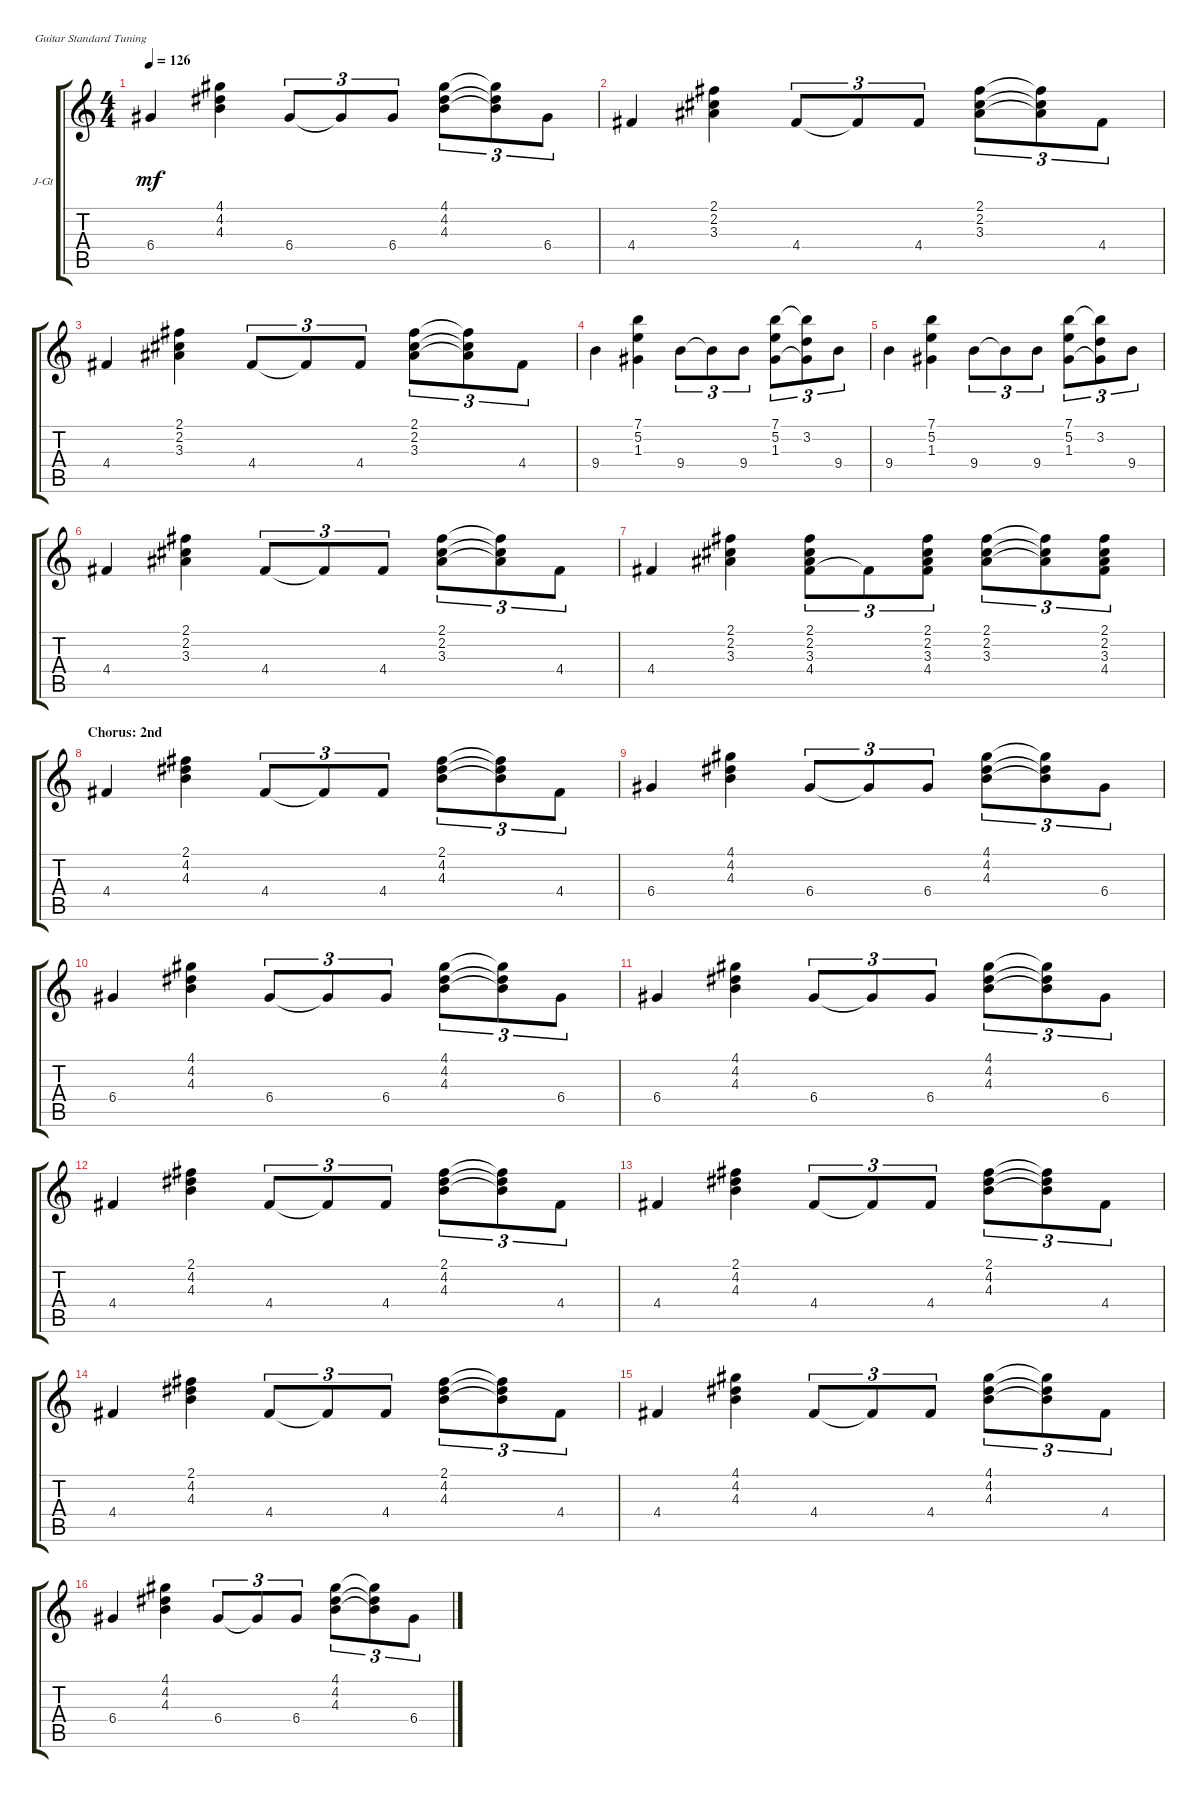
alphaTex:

\defaultSystemsLayout 4
\bracketExtendMode groupsimilarinstruments
\firstSystemTrackNameOrientation horizontal
\otherSystemsTrackNameOrientation horizontal
\track ("Jazz Guitar" "J-Gt") {instrument electricguitarclean}
\staff {score tabs}
\tuning (E4 B3 G3 D3 A2 E2)
\ts (4 4)
\tempo 126
\clef g2
\ks c
6.4.4{dy mf} (4.1 4.2 4.3).4 6.4.8{tu (3 2)} 6.4{t}.8{tu (3 2)} 6.4.8{tu (3 2)} (4.1 4.2 4.3).8{tu (3 2)} (4.1{t} 4.2{t} 4.3{t}).8{tu (3 2)} 6.4.8{tu (3 2)} |
4.4.4 (2.1 2.2 3.3).4 4.4.8{tu (3 2)} 4.4{t}.8{tu (3 2)} 4.4.8{tu (3 2)} (2.1 2.2 3.3).8{tu (3 2)} (2.1{t} 2.2{t} 3.3{t}).8{tu (3 2)} 4.4.8{tu (3 2)} |
4.4.4 (2.1 2.2 3.3).4 4.4.8{tu (3 2)} 4.4{t}.8{tu (3 2)} 4.4.8{tu (3 2)} (2.1 2.2 3.3).8{tu (3 2)} (2.1{t} 2.2{t} 3.3{t}).8{tu (3 2)} 4.4.8{tu (3 2)} |
9.4.4 (7.1 5.2 1.3).4 9.4.8{tu (3 2)} 9.4{t}.8{tu (3 2)} 9.4.8{tu (3 2)} (7.1 5.2 1.3).8{tu (3 2)} (7.1{t} 3.2 1.3{t}).8{tu (3 2)} 9.4.8{tu (3 2)} |
9.4.4 (7.1 5.2 1.3).4 9.4.8{tu (3 2)} 9.4{t}.8{tu (3 2)} 9.4.8{tu (3 2)} (7.1 5.2 1.3).8{tu (3 2)} (7.1{t} 3.2 1.3{t}).8{tu (3 2)} 9.4.8{tu (3 2)} |
4.4.4 (2.1 2.2 3.3).4 4.4.8{tu (3 2)} 4.4{t}.8{tu (3 2)} 4.4.8{tu (3 2)} (2.1 2.2 3.3).8{tu (3 2)} (2.1{t} 2.2{t} 3.3{t}).8{tu (3 2)} 4.4.8{tu (3 2)} |
4.4.4 (2.1 2.2 3.3).4 (4.4 2.1 2.2 3.3).8{tu (3 2)} 4.4{t}.8{tu (3 2)} (4.4 2.1 2.2 3.3).8{tu (3 2)} (2.1 2.2 3.3).8{tu (3 2)} (2.1{t} 2.2{t} 3.3{t}).8{tu (3 2)} (4.4 2.1 2.2 3.3).8{tu (3 2)} |
\section ("" "Chorus: 2nd")
4.4.4 (2.1 4.2 4.3).4 4.4.8{tu (3 2)} 4.4{t}.8{tu (3 2)} 4.4.8{tu (3 2)} (2.1 4.2 4.3).8{tu (3 2)} (2.1{t} 4.2{t} 4.3{t}).8{tu (3 2)} 4.4.8{tu (3 2)} |
6.4.4 (4.1 4.2 4.3).4 6.4.8{tu (3 2)} 6.4{t}.8{tu (3 2)} 6.4.8{tu (3 2)} (4.1 4.2 4.3).8{tu (3 2)} (4.1{t} 4.2{t} 4.3{t}).8{tu (3 2)} 6.4.8{tu (3 2)} |
6.4.4 (4.1 4.2 4.3).4 6.4.8{tu (3 2)} 6.4{t}.8{tu (3 2)} 6.4.8{tu (3 2)} (4.1 4.2 4.3).8{tu (3 2)} (4.1{t} 4.2{t} 4.3{t}).8{tu (3 2)} 6.4.8{tu (3 2)} |
6.4.4 (4.1 4.2 4.3).4 6.4.8{tu (3 2)} 6.4{t}.8{tu (3 2)} 6.4.8{tu (3 2)} (4.1 4.2 4.3).8{tu (3 2)} (4.1{t} 4.2{t} 4.3{t}).8{tu (3 2)} 6.4.8{tu (3 2)} |
4.4.4 (2.1 4.2 4.3).4 4.4.8{tu (3 2)} 4.4{t}.8{tu (3 2)} 4.4.8{tu (3 2)} (2.1 4.2 4.3).8{tu (3 2)} (2.1{t} 4.2{t} 4.3{t}).8{tu (3 2)} 4.4.8{tu (3 2)} |
4.4.4 (2.1 4.2 4.3).4 4.4.8{tu (3 2)} 4.4{t}.8{tu (3 2)} 4.4.8{tu (3 2)} (2.1 4.2 4.3).8{tu (3 2)} (2.1{t} 4.2{t} 4.3{t}).8{tu (3 2)} 4.4.8{tu (3 2)} |
4.4.4 (2.1 4.2 4.3).4 4.4.8{tu (3 2)} 4.4{t}.8{tu (3 2)} 4.4.8{tu (3 2)} (2.1 4.2 4.3).8{tu (3 2)} (2.1{t} 4.2{t} 4.3{t}).8{tu (3 2)} 4.4.8{tu (3 2)} |
4.4.4 (4.1 4.2 4.3).4 4.4.8{tu (3 2)} 4.4{t}.8{tu (3 2)} 4.4.8{tu (3 2)} (4.1 4.2 4.3).8{tu (3 2)} (4.1{t} 4.2{t} 4.3{t}).8{tu (3 2)} 4.4.8{tu (3 2)} |
6.4.4 (4.1 4.2 4.3).4 6.4.8{tu (3 2)} 6.4{t}.8{tu (3 2)} 6.4.8{tu (3 2)} (4.1 4.2 4.3).8{tu (3 2)} (4.1{t} 4.2{t} 4.3{t}).8{tu (3 2)} 6.4.8{tu (3 2)}
